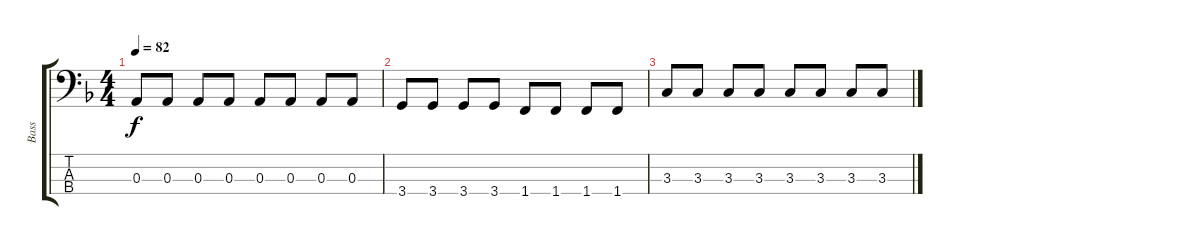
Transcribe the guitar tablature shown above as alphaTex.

\track ("Bass" "Bass") {instrument electricbassfinger}
\staff {score tabs}
\tuning (G2 D2 A1 E1) {hide}
\ts (4 4)
\tempo 82
\clef f4
\ks f
0.3.8{dy f} 0.3.8 0.3.8 0.3.8 0.3.8 0.3.8 0.3.8 0.3.8 |
3.4.8 3.4.8 3.4.8 3.4.8 1.4.8 1.4.8 1.4.8 1.4.8 |
3.3.8 3.3.8 3.3.8 3.3.8 3.3.8 3.3.8 3.3.8 3.3.8
